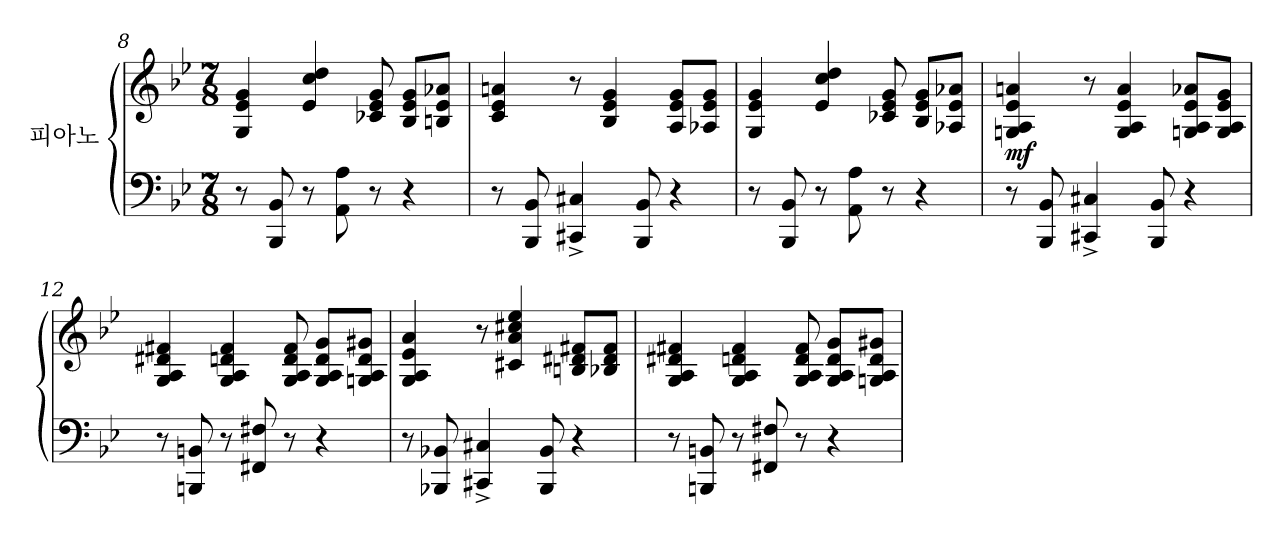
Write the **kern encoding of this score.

**kern	**kern	**dynam
*part1	*part1	*part1
*staff2	*staff1	*staff1/2
*I"피아노	*	*
*clefF4	*clefG2	*
*k[b-e-]	*k[b-e-]	*
*B-:	*B-:	*
*M7/8	*M7/8	*
=8	=8	=8
8r	4G/ 4e-/ 4g/	.
8BBB-/ 8BB-/	.	.
8r	4e-/ 4cc/ 4dd/	.
8AA\ 8A\	.	.
8r	8c-X/ 8e-/ 8g/	.
4r	8B-/ 8e-/ 8g/L	.
.	8Bn/ 8e-/ 8a-X/J	.
!!LO:LB:g=z
=9	=9	=9
8r	4c/ 4e-/ 4an/	.
8BBB-/ 8BB-/	.	.
4CC#X/^ 4C#X/^	8r	.
.	4B-/ 4e-/ 4g/	.
8BBB-/ 8BB-/	.	.
4r	8A/ 8e-/ 8g/L	.
.	8A-X/ 8e-/ 8g/J	.
=10	=10	=10
8r	4G/ 4e-/ 4g/	.
8BBB-/ 8BB-/	.	.
8r	4e-/ 4cc/ 4dd/	.
8AA\ 8A\	.	.
8r	8c-X/ 8e-/ 8g/	.
4r	8B-/ 8e-/ 8g/L	.
.	8A-X/ 8e-/ 8a-X/J	.
=11	=11	=11
!	!	!LO:DY:b
8r	4Gn/ 4A/ 4e-/ 4an/	mf
8BBB-/ 8BB-/	.	.
4CC#X/^ 4C#X/^	8r	.
.	4G/ 4A/ 4e-/ 4a/	.
8BBB-/ 8BB-/	.	.
4r	8Gni/ 8A/ 8e-/ 8a-X/L	.
.	8G/ 8A/ 8e-/ 8g/J	.
=12	=12	=12
8r	4G/ 4A/ 4d#X/ 4f#X/	.
8BBBn/ 8BBn/	.	.
8r	4G/ 4A/ 4dn/ 4f#/	.
8FF#X/ 8F#X/	.	.
8r	8G/ 8A/ 8d/ 8f#/	.
4r	8G/ 8A/ 8d/ 8g/L	.
.	8Gni/ 8A/ 8d/ 8g#X/J	.
!!LO:LB:g=z
=13	=13	=13
8r	4G/ 4A/ 4e-/ 4a/	.
8BBB-X/ 8BB-X/	.	.
4CC#X/^ 4C#X/^	8r	.
.	4c#X/ 4a/ 4cc#X/ 4ee-/	.
8BBB-/ 8BB-/	.	.
4r	8Bn/ 8d#X/ 8f#X/L	.
.	8B-X/ 8d#/ 8f#/J	.
=14	=14	=14
8r	4G/ 4A/ 4d#X/ 4f#X/	.
8BBBn/ 8BBn/	.	.
8r	4G/ 4A/ 4dn/ 4f#/	.
8FF#X/ 8F#X/	.	.
8r	8G/ 8A/ 8d/ 8f#/	.
4r	8G/ 8A/ 8d/ 8g/L	.
.	8Gni/ 8A/ 8d/ 8g#X/J	.
=	=	=
*-	*-	*-
